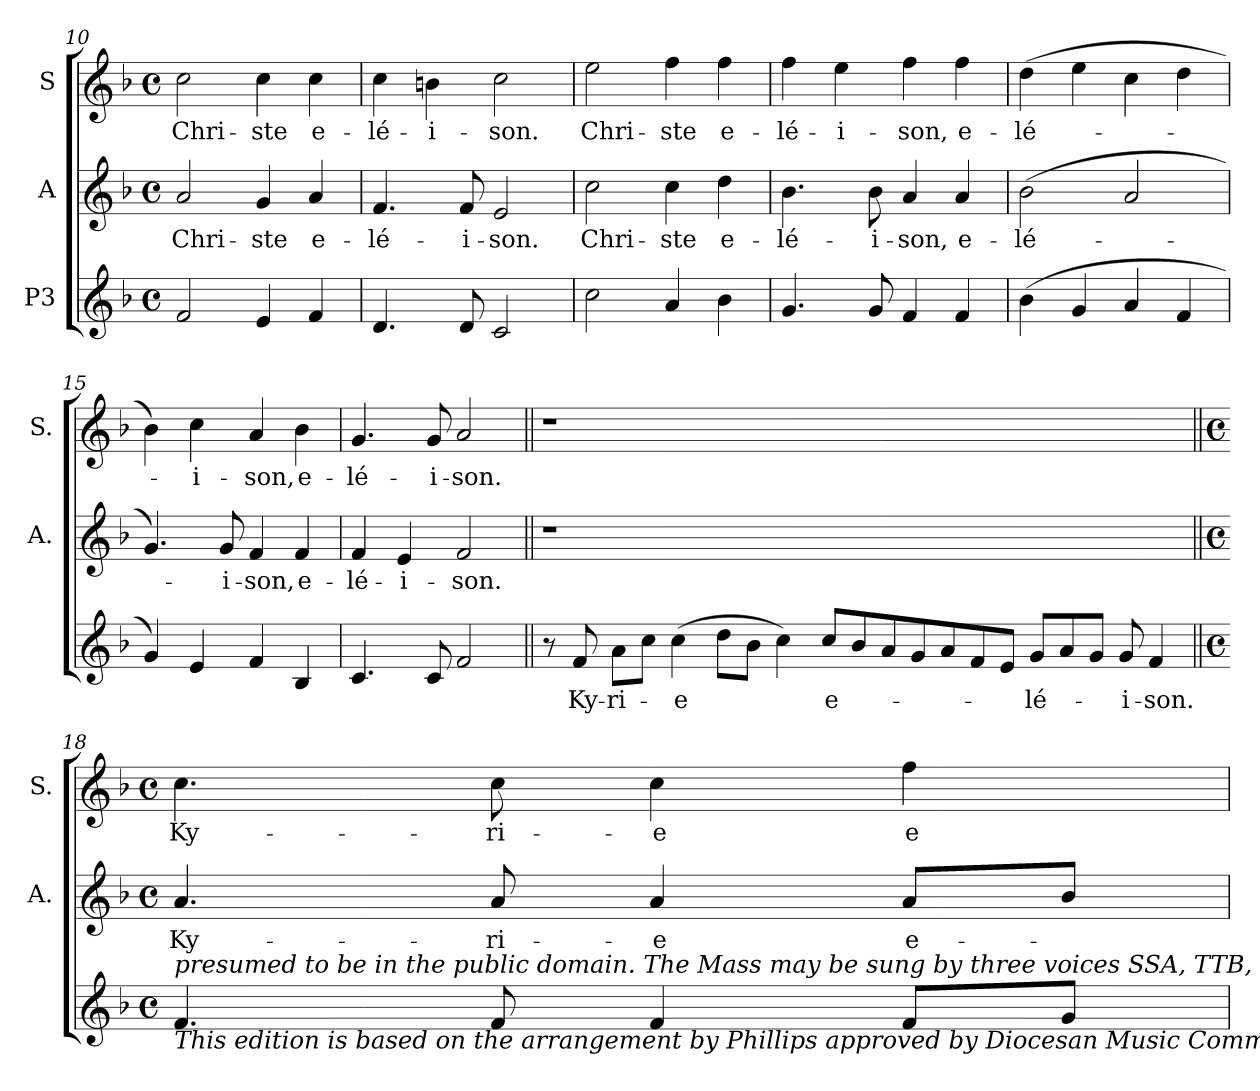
**kern	**text	**kern	**text	**kern	**text
*part3	*part3	*part2	*part2	*part1	*part1
*staff3	*staff3	*staff2	*staff2	*staff1	*staff1
*I"P3	*	*I"A	*	*I"S	*
*	*	*I'A.	*	*I'S.	*
!!LO:LB:g=z
*clefG2	*	*clefG2	*	*clefG2	*
*k[b-]	*	*k[b-]	*	*k[b-]	*
*F:	*	*F:	*	*F:	*
*M4/4	*	*M4/4	*	*M4/4	*
*met(c)	*	*met(c)	*	*met(c)	*
=10	=10	=10	=10	=10	=10
!	!	!	!LO:LY:b:color=#000000	!	!
!	!	!	!	!	!LO:LY:b:color=#000000
2fi/	.	2ai/	Chri-	2cci\	Chri-
!	!	!	!LO:LY:b:color=#000000	!	!
!	!	!	!	!	!LO:LY:b:color=#000000
4ei/	.	4gi/	-ste	4cci\	-ste
!	!	!	!LO:LY:b:color=#000000	!	!
!	!	!	!	!	!LO:LY:b:color=#000000
4fi/	.	4ai/	e-	4cci\	e-
=11	=11	=11	=11	=11	=11
!	!	!	!LO:LY:b:color=#000000	!	!
!	!	!	!	!	!LO:LY:b:color=#000000
4.di/	.	4.fi/	-lé-	4cci\	-lé-
!	!	!	!	!	!LO:LY:b:color=#000000
.	.	.	.	4bni\	-i-
!	!	!	!LO:LY:b:color=#000000	!	!
8di/	.	8fi/	-i-	.	.
!	!	!	!LO:LY:b:color=#000000	!	!
!	!	!	!	!	!LO:LY:b:color=#000000
2ci/	.	2ei/	-son.	2cci\	-son.
=12	=12	=12	=12	=12	=12
!	!	!	!LO:LY:b:color=#000000	!	!
!	!	!	!	!	!LO:LY:b:color=#000000
2cci\	.	2cci\	Chri-	2eei\	Chri-
!	!	!	!LO:LY:b:color=#000000	!	!
!	!	!	!	!	!LO:LY:b:color=#000000
4ai/	.	4cci\	-ste	4ffi\	-ste
!	!	!	!LO:LY:b:color=#000000	!	!
!	!	!	!	!	!LO:LY:b:color=#000000
4b-i\	.	4ddi\	e-	4ffi\	e-
=13	=13	=13	=13	=13	=13
!	!	!	!LO:LY:b:color=#000000	!	!
!	!	!	!	!	!LO:LY:b:color=#000000
4.gi/	.	4.b-i\	-lé-	4ffi\	-lé-
!	!	!	!	!	!LO:LY:b:color=#000000
.	.	.	.	4eei\	-i-
!	!	!	!LO:LY:b:color=#000000	!	!
8gi/	.	8b-i\	-i-	.	.
!	!	!	!LO:LY:b:color=#000000	!	!
!	!	!	!	!	!LO:LY:b:color=#000000
4fi/	.	4ai/	-son,	4ffi\	-son,
!	!	!	!LO:LY:b:color=#000000	!	!
!	!	!	!	!	!LO:LY:b:color=#000000
4fi/	.	4ai/	e-	4ffi\	e-
=14	=14	=14	=14	=14	=14
!	!	!	!LO:LY:b:color=#000000	!	!
!	!	!	!	!	!LO:LY:b:color=#000000
(4b-i\	.	(2b-i\	-lé-	(4ddi\	-lé-
4gi/	.	.	.	4eei\	.
4ai/	.	2ai/	.	4cci\	.
4fi/	.	.	.	4ddi\	.
=15	=15	=15	=15	=15	=15
4gi/)	.	4.gi/)	.	4b-i\)	.
!	!	!	!	!	!LO:LY:b:color=#000000
4ei/	.	.	.	4cci\	-i-
!	!	!	!LO:LY:b:color=#000000	!	!
.	.	8gi/	-i-	.	.
!	!	!	!LO:LY:b:color=#000000	!	!
!	!	!	!	!	!LO:LY:b:color=#000000
4fi/	.	4fi/	-son,	4ai/	-son,
!	!	!	!LO:LY:b:color=#000000	!	!
!	!	!	!	!	!LO:LY:b:color=#000000
4B-i/	.	4fi/	e-	4b-i\	e-
=16	=16	=16	=16	=16	=16
!	!	!	!LO:LY:b:color=#000000	!	!
!	!	!	!	!	!LO:LY:b:color=#000000
4.ci/	.	4fi/	-lé-	4.gi/	-lé-
!	!	!	!LO:LY:b:color=#000000	!	!
.	.	4ei/	-i-	.	.
!	!	!	!	!	!LO:LY:b:color=#000000
8ci/	.	.	.	8gi/	-i-
!	!	!	!LO:LY:b:color=#000000	!	!
!	!	!	!	!	!LO:LY:b:color=#000000
2fi/	.	2fi/	-son.	2ai/	-son.
!!LO:LB:g=z
=17||	=17||	=17||	=17||	=17||	=17||
!	!	!LO:N:vis=1	!	!LO:N:vis=1	!
8r	.	1r	.	1r	.
!	!LO:LY:b:color=#000000	!	!	!	!
8fi/	Ky-	.	.	.	.
!	!LO:LY:b:color=#000000	!	!	!	!
8ai\L	-ri-	.	.	.	.
8cci\J	.	.	.	.	.
!	!LO:LY:b:color=#000000	!	!	!	!
(4cci\	-e	.	.	.	.
8ddi\L	.	.	.	.	.
8b-i\J	.	.	.	.	.
4cci\)	.	1...ryy	.	1...ryy	.
!	!LO:LY:b:color=#000000	!	!	!	!
8cci/L	e-	.	.	.	.
8b-i/	.	.	.	.	.
8ai/	.	.	.	.	.
8gi/	.	.	.	.	.
8ai/	.	.	.	.	.
8fi/	.	.	.	.	.
8ei/J	.	.	.	.	.
!	!LO:LY:b:color=#000000	!	!	!	!
8gi/L	-lé-	.	.	.	.
8ai/	.	.	.	.	.
8gi/J	.	.	.	.	.
!	!LO:LY:b:color=#000000	!	!	!	!
8gi/	-i-	.	.	.	.
!	!LO:LY:b:color=#000000	!	!	!	!
4fi/	-son.	.	.	.	.
!!LO:LB:g=z
=18||	=18||	=18||	=18||	=18||	=18||
*M4/4	*	*M4/4	*	*M4/4	*
*met(c)	*	*met(c)	*	*met(c)	*
!	!	!	!LO:LY:b:color=#000000	!	!
!LO:TX:b:i:t=This edition is based on the arrangement by Phillips approved by Diocesan Music Commission, Boston,	!	!	!	!	!
!LO:TX:i:t=presumed to be in the public domain.  The Mass may be sung by three voices SSA, TTB, or SAB.	!	!	!	!	!
!	!	!	!	!	!LO:LY:b:color=#000000
4.fi/	.	4.ai/	Ky-	4.cci\	Ky-
!	!	!	!LO:LY:b:color=#000000	!	!
!	!	!	!	!	!LO:LY:b:color=#000000
8fi/	.	8ai/	-ri-	8cci\	-ri-
!	!	!	!LO:LY:b:color=#000000	!	!
!	!	!	!	!	!LO:LY:b:color=#000000
4fi/	.	4ai/	-e	4cci\	-e
!	!	!	!LO:LY:b:color=#000000	!	!
!	!	!	!	!	!LO:LY:b:color=#000000
8fi/L	.	8ai/L	e-	4ffi\	e-
8gi/J	.	8b-i/J	.	.	.
=	=	=	=	=	=
*-	*-	*-	*-	*-	*-
